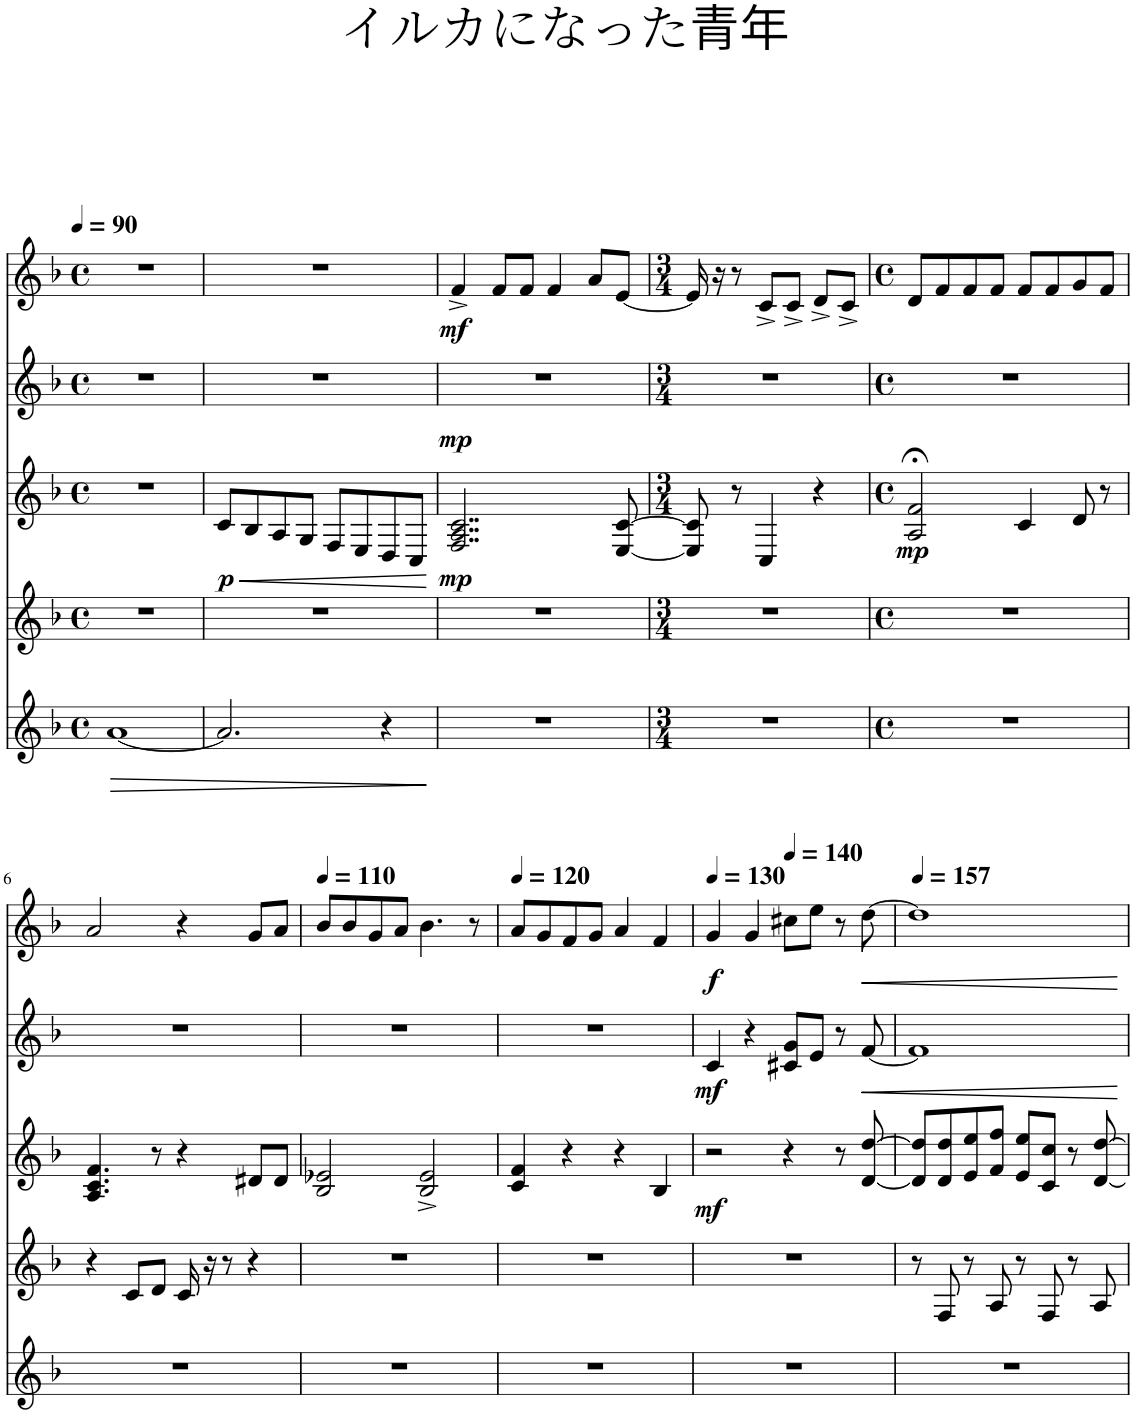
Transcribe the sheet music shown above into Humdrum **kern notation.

**kern	**dynam	**kern	**kern	**dynam	**kern	**dynam	**kern	**dynam
*part5	*part5	*part4	*part3	*part3	*part2	*part2	*part1	*part1
*staff5	*staff5	*staff4	*staff3	*staff3	*staff2	*staff2	*staff1	*staff1
*I"ピアノ	*	*I"ピアノ	*I"ピアノ	*	*I"ピアノ	*	*I"Piano	*
*	*	*	*	*	*	*	*I'Pno	*
*clefG2	*	*clefG2	*clefG2	*	*clefG2	*	*clefG2	*
*k[b-]	*	*k[b-]	*k[b-]	*	*k[b-]	*	*k[b-]	*
*M4/4	*	*M4/4	*M4/4	*	*M4/4	*	*M4/4	*
*met(c)	*	*met(c)	*met(c)	*	*met(c)	*	*met(c)	*
*MM90	*	*MM90	*MM90	*	*MM90	*	*MM90	*
=1	=1	=1	=1	=1	=1	=1	=1	=1
!	!LO:HP:b	!	!	!	!	!	!	!
[1a	>	1r	1r	.	1r	.	1r	.
=2	=2	=2	=2	=2	=2	=2	=2	=2
!	!	!	!	!LO:HP:b	!	!	!	!
!	!	!	!	!LO:DY:n=1:b	!	!	!	!
2.a/]	.	1r	8c/L	< p	1r	.	1r	.
.	.	.	8B-/	.	.	.	.	.
.	.	.	8A/	.	.	.	.	.
.	.	.	8G/J	.	.	.	.	.
.	.	.	8F/L	.	.	.	.	.
.	.	.	8E/	.	.	.	.	.
4r	.	.	8D/	.	.	.	.	.
.	.	.	8C/J	.	.	.	.	.
.	]	.	.	[	.	.	.	.
=3	=3	=3	=3	=3	=3	=3	=3	=3
!	!	!	!	!LO:DY:b	!	!LO:DY:b	!	!LO:DY:b
1r	.	1r	2..F/ 2..A/ 2..c/	mp	1r	mp	4f^/	mf
.	.	.	.	.	.	.	8f/L	.
.	.	.	.	.	.	.	8f/J	.
.	.	.	.	.	.	.	4f/	.
.	.	.	.	.	.	.	8a/L	.
.	.	.	[8E/ [8c/	.	.	.	[8e/J	.
=4	=4	=4	=4	=4	=4	=4	=4	=4
*M3/4	*	*M3/4	*M3/4	*	*M3/4	*	*M3/4	*
2.r	.	2.r	8E/] 8c/]	.	2.r	.	16e/]	.
.	.	.	.	.	.	.	16r	.
.	.	.	8r	.	.	.	8r	.
.	.	.	4C/	.	.	.	8c^/L	.
.	.	.	.	.	.	.	8c^/J	.
.	.	.	4r	.	.	.	8d^/L	.
.	.	.	.	.	.	.	8c^/J	.
=5	=5	=5	=5	=5	=5	=5	=5	=5
*M4/4	*	*M4/4	*M4/4	*	*M4/4	*	*M4/4	*
*met(c)	*	*met(c)	*met(c)	*	*met(c)	*	*met(c)	*
!	!	!	!	!LO:DY:b	!	!	!	!
1r	.	1r	2A/;< 2f/;<	mp	1r	.	8d/L	.
.	.	.	.	.	.	.	8f/	.
.	.	.	.	.	.	.	8f/	.
.	.	.	.	.	.	.	8f/J	.
.	.	.	4c/	.	.	.	8f/L	.
.	.	.	.	.	.	.	8f/	.
.	.	.	8d/	.	.	.	8g/	.
.	.	.	8r	.	.	.	8f/J	.
!!LO:LB:g=z
=6	=6	=6	=6	=6	=6	=6	=6	=6
1r	.	4r	4.A/ 4.c/ 4.f/	.	1r	.	2a/	.
.	.	8c/L	.	.	.	.	.	.
.	.	8d/J	8r	.	.	.	.	.
.	.	16c/	4r	.	.	.	4r	.
.	.	16r	.	.	.	.	.	.
.	.	8r	.	.	.	.	.	.
.	.	4r	8d#X/L	.	.	.	8g/L	.
.	.	.	8d#/J	.	.	.	8a/J	.
=7	=7	=7	=7	=7	=7	=7	=7	=7
*	*	*	*	*	*	*	*MM110	*
1r	.	1r	2B-/ 2e-X/	.	1r	.	8b-/L	.
.	.	.	.	.	.	.	8b-/	.
.	.	.	.	.	.	.	8g/	.
.	.	.	.	.	.	.	8a/J	.
.	.	.	2B-/^ 2e-/^	.	.	.	4.b-\	.
.	.	.	.	.	.	.	8r	.
=8	=8	=8	=8	=8	=8	=8	=8	=8
*	*	*	*	*	*	*	*MM120	*
1r	.	1r	4c/ 4f/	.	1r	.	8a/L	.
.	.	.	.	.	.	.	8g/	.
.	.	.	4r	.	.	.	8f/	.
.	.	.	.	.	.	.	8g/J	.
.	.	.	4r	.	.	.	4a/	.
.	.	.	4B-/	.	.	.	4f/	.
=9	=9	=9	=9	=9	=9	=9	=9	=9
*	*	*	*	*	*	*	*MM130	*
!	!	!	!	!LO:DY:b	!	!LO:DY:b	!	!LO:DY:b
1r	.	1r	2r	mf	4c/	mf	4g/	f
.	.	.	.	.	4r	.	4g/	.
*	*	*	*	*	*	*	*MM140	*
.	.	.	4r	.	8c#X/ 8g/L	.	8cc#X\L	.
.	.	.	.	.	8e/J	.	8ee\J	.
.	.	.	8r	.	8r	.	8r	.
!	!	!	!	!	!	!LO:HP:b	!	!LO:HP:b
.	.	.	[8d/ [8dd/	.	[8f/	<	[8dd\	<
=10	=10	=10	=10	=10	=10	=10	=10	=10
*	*	*	*	*	*	*	*MM157	*
1r	.	8r	8d/] 8dd/]L	.	1f]	.	1dd]	.
.	.	8F/	8d/ 8dd/	.	.	.	.	.
.	.	8r	8e/ 8ee/	.	.	.	.	.
.	.	8A/	8f/ 8ff/J	.	.	.	.	.
.	.	8r	8e/ 8ee/L	.	.	.	.	.
.	.	8F/	8c/ 8cc/J	.	.	.	.	.
.	.	8r	8r	.	.	.	.	.
.	.	8A/	[8d/ [8dd/	.	.	.	.	.
.	.	.	.	.	.	[	.	[
=	=	=	=	=	=	=	=	=
*-	*-	*-	*-	*-	*-	*-	*-	*-
